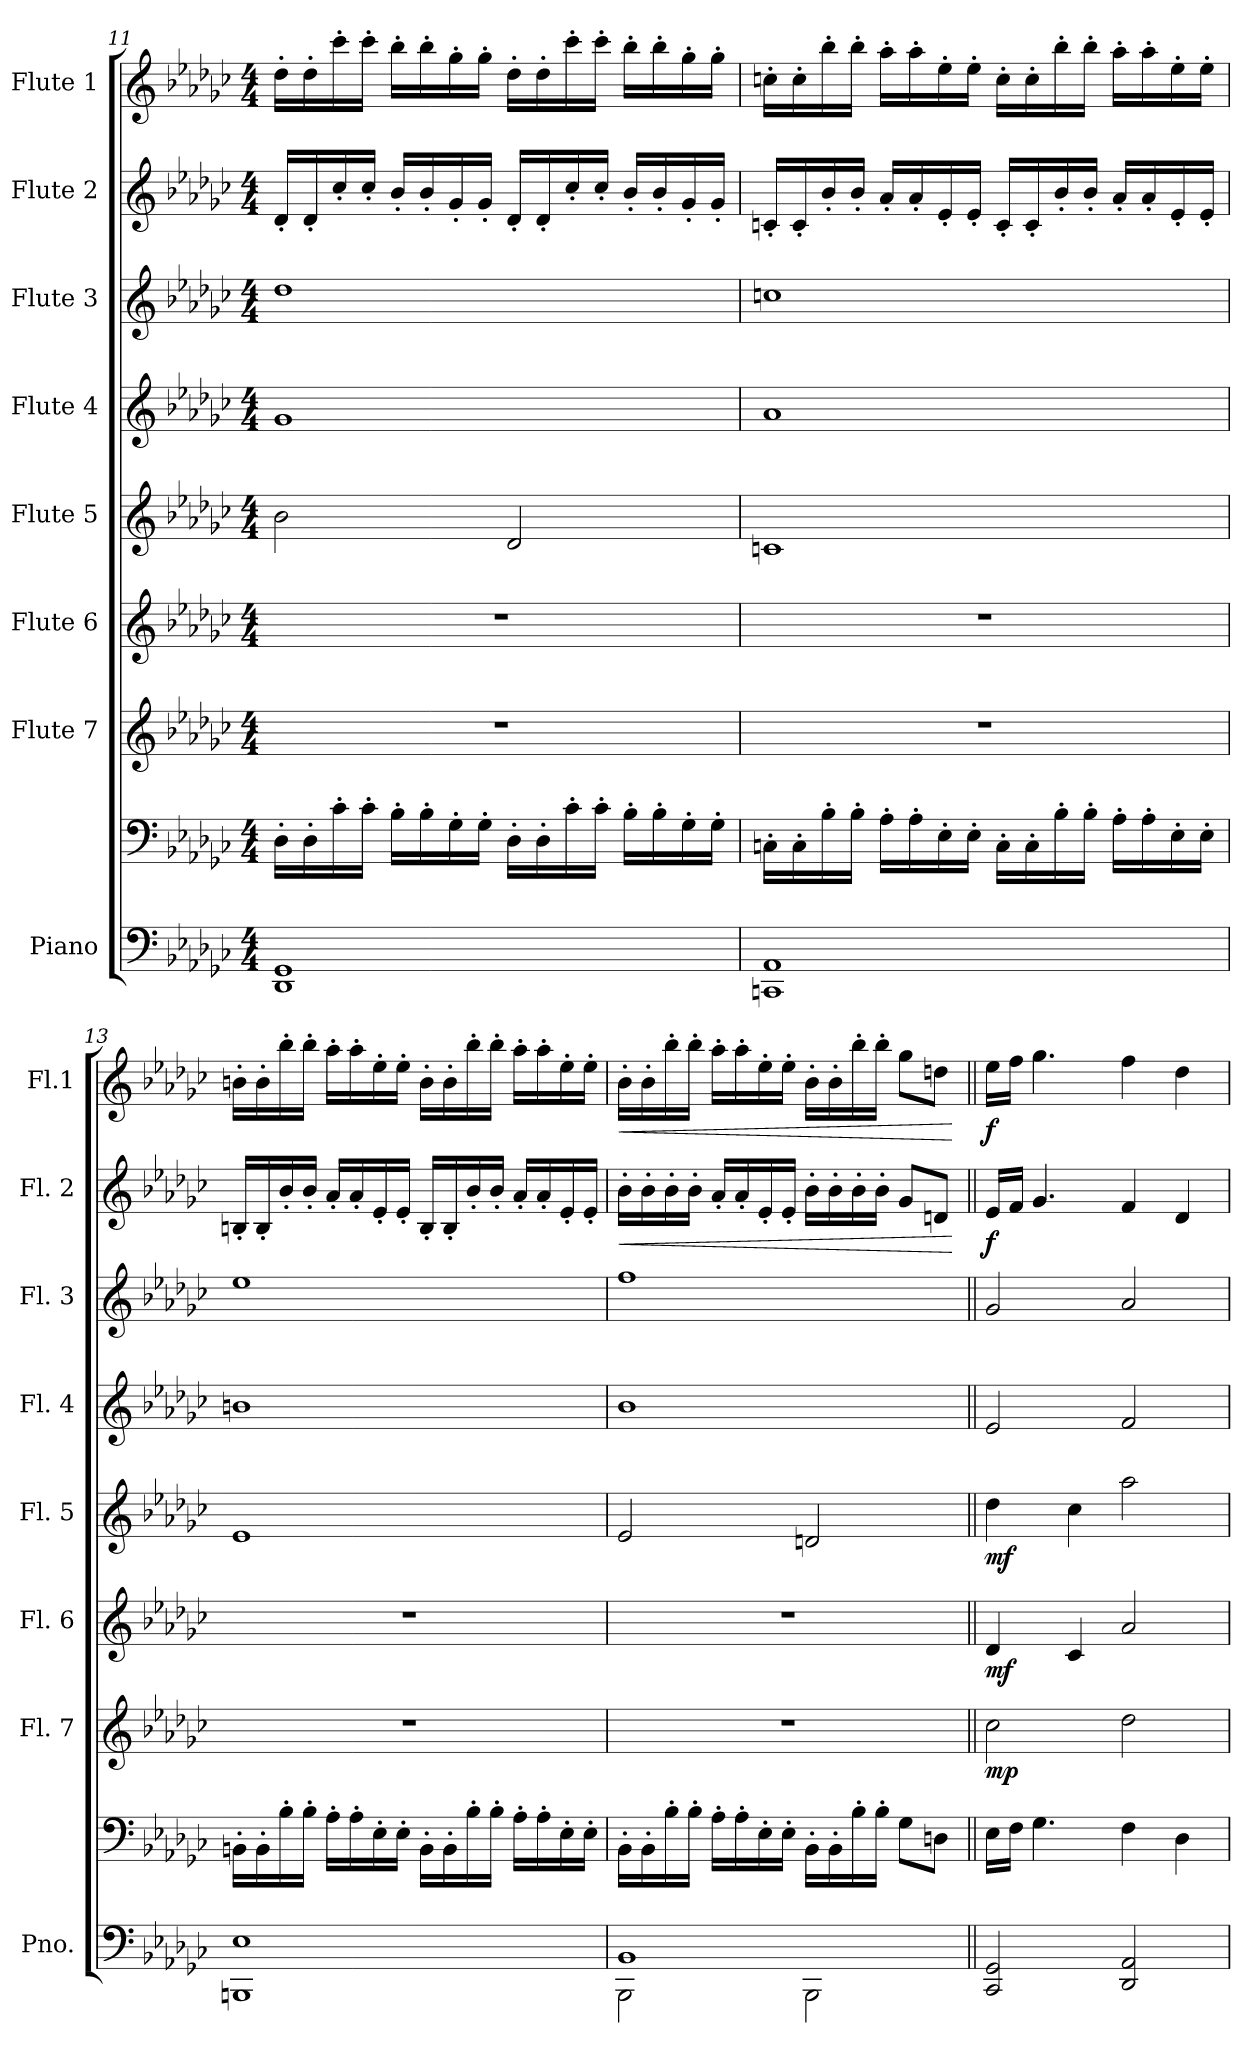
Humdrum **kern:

**kern	**kern	**kern	**dynam	**kern	**dynam	**kern	**dynam	**kern	**kern	**kern	**dynam	**kern	**dynam
*part8	*part8	*part7	*part7	*part6	*part6	*part5	*part5	*part4	*part3	*part2	*part2	*part1	*part1
*staff9	*staff8	*staff7	*staff7	*staff6	*staff6	*staff5	*staff5	*staff4	*staff3	*staff2	*staff2	*staff1	*staff1
*I"Piano	*	*I"Flute 7	*	*I"Flute 6	*	*I"Flute 5	*	*I"Flute 4	*I"Flute 3	*I"Flute 2	*	*I"Flute 1	*
*I'Pno.	*	*I'Fl. 7	*	*I'Fl. 6	*	*I'Fl. 5	*	*I'Fl. 4	*I'Fl. 3	*I'Fl. 2	*	*I'Fl.1	*
*clefF4	*clefF4	*clefG2	*	*clefG2	*	*clefG2	*	*clefG2	*clefG2	*clefG2	*	*clefG2	*
*k[b-e-a-d-g-c-]	*k[b-e-a-d-g-c-]	*k[b-e-a-d-g-c-]	*	*k[b-e-a-d-g-c-]	*	*k[b-e-a-d-g-c-]	*	*k[b-e-a-d-g-c-]	*k[b-e-a-d-g-c-]	*k[b-e-a-d-g-c-]	*	*k[b-e-a-d-g-c-]	*
*M4/4	*M4/4	*M4/4	*	*M4/4	*	*M4/4	*	*M4/4	*M4/4	*M4/4	*	*M4/4	*
=11	=11	=11	=11	=11	=11	=11	=11	=11	=11	=11	=11	=11	=11
1DD- 1GG-	16D-'\LL	1r	.	1r	.	2b-\	.	1g-	1dd-	16d-'/LL	.	16dd-'\LL	.
.	16D-'\	.	.	.	.	.	.	.	.	16d-'/	.	16dd-'\	.
.	16c-'\	.	.	.	.	.	.	.	.	16cc-'/	.	16ccc-'\	.
.	16c-'\JJ	.	.	.	.	.	.	.	.	16cc-'/JJ	.	16ccc-'\JJ	.
.	16B-'\LL	.	.	.	.	.	.	.	.	16b-'/LL	.	16bb-'\LL	.
.	16B-'\	.	.	.	.	.	.	.	.	16b-'/	.	16bb-'\	.
.	16G-'\	.	.	.	.	.	.	.	.	16g-'/	.	16gg-'\	.
.	16G-'\JJ	.	.	.	.	.	.	.	.	16g-'/JJ	.	16gg-'\JJ	.
.	16D-'\LL	.	.	.	.	2d-/	.	.	.	16d-'/LL	.	16dd-'\LL	.
.	16D-'\	.	.	.	.	.	.	.	.	16d-'/	.	16dd-'\	.
.	16c-'\	.	.	.	.	.	.	.	.	16cc-'/	.	16ccc-'\	.
.	16c-'\JJ	.	.	.	.	.	.	.	.	16cc-'/JJ	.	16ccc-'\JJ	.
.	16B-'\LL	.	.	.	.	.	.	.	.	16b-'/LL	.	16bb-'\LL	.
.	16B-'\	.	.	.	.	.	.	.	.	16b-'/	.	16bb-'\	.
.	16G-'\	.	.	.	.	.	.	.	.	16g-'/	.	16gg-'\	.
.	16G-'\JJ	.	.	.	.	.	.	.	.	16g-'/JJ	.	16gg-'\JJ	.
=12	=12	=12	=12	=12	=12	=12	=12	=12	=12	=12	=12	=12	=12
1CCn 1AA-	16Cn'\LL	1r	.	1r	.	1cn	.	1a-	1ccn	16cn'/LL	.	16ccn'\LL	.
.	16C'\	.	.	.	.	.	.	.	.	16c'/	.	16cc'\	.
.	16B-'\	.	.	.	.	.	.	.	.	16b-'/	.	16bb-'\	.
.	16B-'\JJ	.	.	.	.	.	.	.	.	16b-'/JJ	.	16bb-'\JJ	.
.	16A-'\LL	.	.	.	.	.	.	.	.	16a-'/LL	.	16aa-'\LL	.
.	16A-'\	.	.	.	.	.	.	.	.	16a-'/	.	16aa-'\	.
.	16E-'\	.	.	.	.	.	.	.	.	16e-'/	.	16ee-'\	.
.	16E-'\JJ	.	.	.	.	.	.	.	.	16e-'/JJ	.	16ee-'\JJ	.
.	16C'\LL	.	.	.	.	.	.	.	.	16c'/LL	.	16cc'\LL	.
.	16C'\	.	.	.	.	.	.	.	.	16c'/	.	16cc'\	.
.	16B-'\	.	.	.	.	.	.	.	.	16b-'/	.	16bb-'\	.
.	16B-'\JJ	.	.	.	.	.	.	.	.	16b-'/JJ	.	16bb-'\JJ	.
.	16A-'\LL	.	.	.	.	.	.	.	.	16a-'/LL	.	16aa-'\LL	.
.	16A-'\	.	.	.	.	.	.	.	.	16a-'/	.	16aa-'\	.
.	16E-'\	.	.	.	.	.	.	.	.	16e-'/	.	16ee-'\	.
.	16E-'\JJ	.	.	.	.	.	.	.	.	16e-'/JJ	.	16ee-'\JJ	.
!!LO:PB:g=z
=13	=13	=13	=13	=13	=13	=13	=13	=13	=13	=13	=13	=13	=13
1BBBn 1E-	16BBn'\LL	1r	.	1r	.	1e-	.	1bn	1ee-	16Bn'/LL	.	16bn'\LL	.
.	16BB'\	.	.	.	.	.	.	.	.	16B'/	.	16b'\	.
.	16B-'\	.	.	.	.	.	.	.	.	16b-'/	.	16bb-'\	.
.	16B-'\JJ	.	.	.	.	.	.	.	.	16b-'/JJ	.	16bb-'\JJ	.
.	16A-'\LL	.	.	.	.	.	.	.	.	16a-'/LL	.	16aa-'\LL	.
.	16A-'\	.	.	.	.	.	.	.	.	16a-'/	.	16aa-'\	.
.	16E-'\	.	.	.	.	.	.	.	.	16e-'/	.	16ee-'\	.
.	16E-'\JJ	.	.	.	.	.	.	.	.	16e-'/JJ	.	16ee-'\JJ	.
.	16BB'\LL	.	.	.	.	.	.	.	.	16B'/LL	.	16b'\LL	.
.	16BB'\	.	.	.	.	.	.	.	.	16B'/	.	16b'\	.
.	16B-'\	.	.	.	.	.	.	.	.	16b-'/	.	16bb-'\	.
.	16B-'\JJ	.	.	.	.	.	.	.	.	16b-'/JJ	.	16bb-'\JJ	.
.	16A-'\LL	.	.	.	.	.	.	.	.	16a-'/LL	.	16aa-'\LL	.
.	16A-'\	.	.	.	.	.	.	.	.	16a-'/	.	16aa-'\	.
.	16E-'\	.	.	.	.	.	.	.	.	16e-'/	.	16ee-'\	.
.	16E-'\JJ	.	.	.	.	.	.	.	.	16e-'/JJ	.	16ee-'\JJ	.
=14	=14	=14	=14	=14	=14	=14	=14	=14	=14	=14	=14	=14	=14
*^	*	*	*	*	*	*	*	*	*	*	*	*	*
!	!	!	!	!	!	!	!	!	!	!	!	!LO:HP:b	!	!LO:HP:b
1BB-	2BBB-\	16BB-'\LL	1r	.	1r	.	2e-/	.	1b-	1ff	16b-'\LL	<	16b-'\LL	<
.	.	16BB-'\	.	.	.	.	.	.	.	.	16b-'\	.	16b-'\	.
.	.	16B-'\	.	.	.	.	.	.	.	.	16b-'\	.	16bb-'\	.
.	.	16B-'\JJ	.	.	.	.	.	.	.	.	16b-'\JJ	.	16bb-'\JJ	.
.	.	16A-'\LL	.	.	.	.	.	.	.	.	16a-'/LL	.	16aa-'\LL	.
.	.	16A-'\	.	.	.	.	.	.	.	.	16a-'/	.	16aa-'\	.
.	.	16E-'\	.	.	.	.	.	.	.	.	16e-'/	.	16ee-'\	.
.	.	16E-'\JJ	.	.	.	.	.	.	.	.	16e-'/JJ	.	16ee-'\JJ	.
.	2BBB-\	16BB-'\LL	.	.	.	.	2dn/	.	.	.	16b-'\LL	.	16b-'\LL	.
.	.	16BB-'\	.	.	.	.	.	.	.	.	16b-'\	.	16b-'\	.
.	.	16B-'\	.	.	.	.	.	.	.	.	16b-'\	.	16bb-'\	.
.	.	16B-'\JJ	.	.	.	.	.	.	.	.	16b-'\JJ	.	16bb-'\JJ	.
.	.	8G-\L	.	.	.	.	.	.	.	.	8g-/L	.	8gg-\L	.
.	.	8Dn\J	.	.	.	.	.	.	.	.	8dn/J	.	8ddn\J	.
*v	*v	*	*	*	*	*	*	*	*	*	*	*	*	*
.	.	.	.	.	.	.	.	.	.	.	[	.	[
=15||	=15||	=15||	=15||	=15||	=15||	=15||	=15||	=15||	=15||	=15||	=15||	=15||	=15||
!	!	!	!LO:DY:b	!	!LO:DY:b	!	!LO:DY:b	!	!	!	!LO:DY:b	!	!LO:DY:b
2CC-/ 2GG-/	16E-\LL	2cc-\	mp	4d-/	mf	4dd-\	mf	2e-/	2g-/	16e-/LL	f	16ee-\LL	f
.	16F\JJ	.	.	.	.	.	.	.	.	16f/JJ	.	16ff\JJ	.
.	4.G-\	.	.	.	.	.	.	.	.	4.g-/	.	4.gg-\	.
.	.	.	.	4c-/	.	4cc-\	.	.	.	.	.	.	.
2DD-/ 2AA-/	4F\	2dd-\	.	2a-/	.	2aa-\	.	2f/	2a-/	4f/	.	4ff\	.
.	4D-\	.	.	.	.	.	.	.	.	4d-/	.	4dd-\	.
=	=	=	=	=	=	=	=	=	=	=	=	=	=
*-	*-	*-	*-	*-	*-	*-	*-	*-	*-	*-	*-	*-	*-
